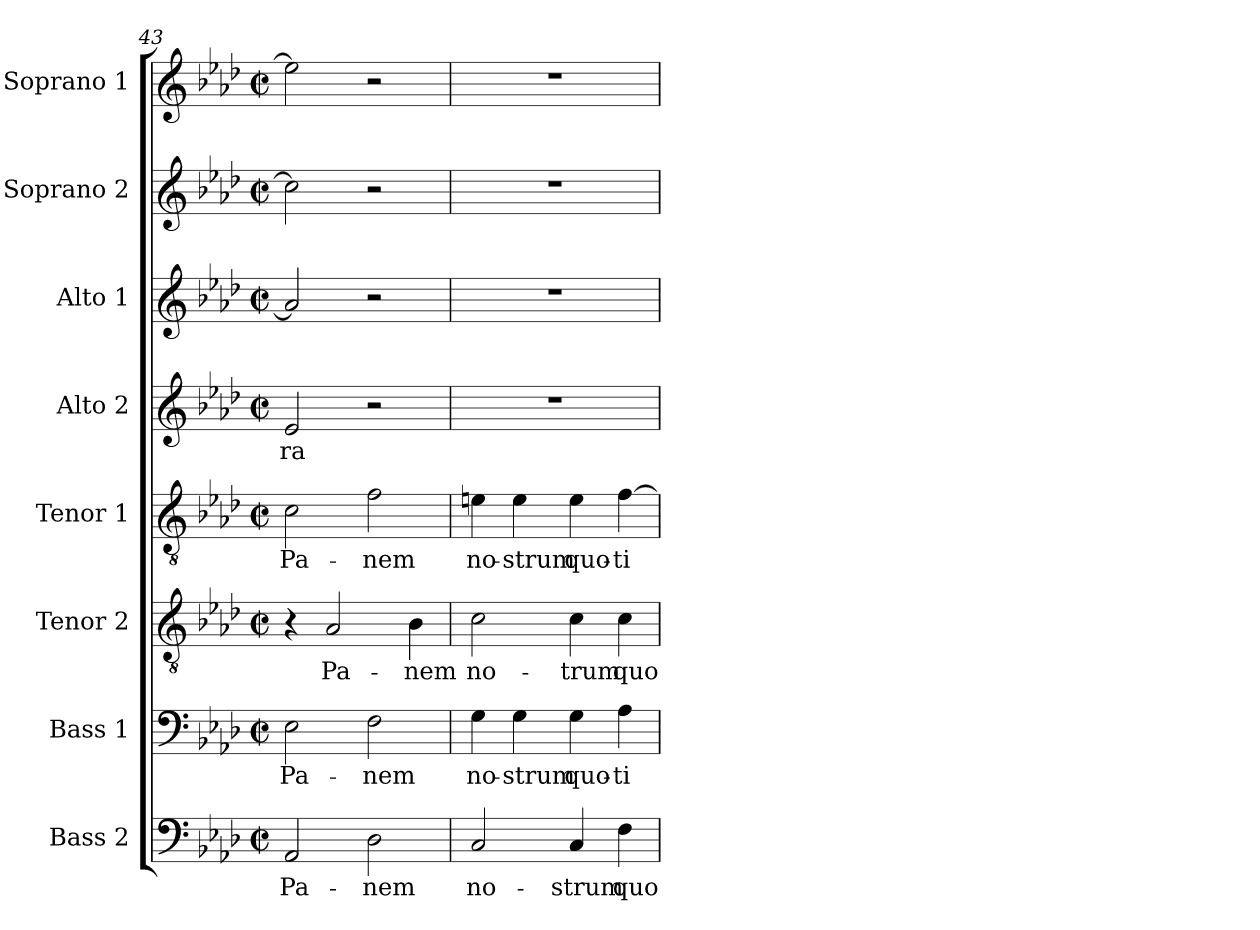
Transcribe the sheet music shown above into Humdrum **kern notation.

**kern	**text	**kern	**text	**kern	**text	**kern	**text	**kern	**text	**kern	**kern	**kern
*part8	*part8	*part7	*part7	*part6	*part6	*part5	*part5	*part4	*part4	*part3	*part2	*part1
*staff8	*staff8	*staff7	*staff7	*staff6	*staff6	*staff5	*staff5	*staff4	*staff4	*staff3	*staff2	*staff1
*I"Bass 2	*	*I"Bass 1	*	*I"Tenor 2	*	*I"Tenor 1	*	*I"Alto 2	*	*I"Alto 1	*I"Soprano 2	*I"Soprano 1
*I'B.2	*	*I'B.1	*	*I'T.2	*	*I'T.1	*	*I'A.2	*	*I'A.1	*I'S.2	*I'S.1
*clefF4	*	*clefF4	*	*clefGv2	*	*clefGv2	*	*clefG2	*	*clefG2	*clefG2	*clefG2
*	*	*	*	*ITrd7c12	*	*ITrd7c12	*	*	*	*	*	*
*k[b-e-a-d-]	*	*k[b-e-a-d-]	*	*k[b-e-a-d-]	*	*k[b-e-a-d-]	*	*k[b-e-a-d-]	*	*k[b-e-a-d-]	*k[b-e-a-d-]	*k[b-e-a-d-]
*A-:	*	*A-:	*	*A-:	*	*A-:	*	*A-:	*	*A-:	*A-:	*A-:
*M2/2	*	*M2/2	*	*M2/2	*	*M2/2	*	*M2/2	*	*M2/2	*M2/2	*M2/2
*met(c|)	*	*met(c|)	*	*met(c|)	*	*met(c|)	*	*met(c|)	*	*met(c|)	*met(c|)	*met(c|)
=43	=43	=43	=43	=43	=43	=43	=43	=43	=43	=43	=43	=43
!	!LO:LY:b:color=#000000	!	!	!	!	!	!	!	!	!	!	!
!	!	!	!LO:LY:b:color=#000000	!	!	!	!	!	!	!	!	!
!	!	!	!	!	!	!	!LO:LY:b:color=#000000	!	!	!	!	!
!	!	!	!	!	!	!	!	!	!LO:LY:b:color=#000000	!	!	!
2AA-i/	Pa-	2E-i\	Pa-	4r	.	2Ci\	Pa-	2e-i/	-ra	2a-i/]	2cci\]	2ee-i\]
!	!	!	!	!	!LO:LY:b:color=#000000	!	!	!	!	!	!	!
.	.	.	.	2AA-i/	Pa-	.	.	.	.	.	.	.
!	!LO:LY:b:color=#000000	!	!	!	!	!	!	!	!	!	!	!
!	!	!	!LO:LY:b:color=#000000	!	!	!	!	!	!	!	!	!
!	!	!	!	!	!	!	!LO:LY:b:color=#000000	!	!	!	!	!
2D-i\	-nem	2Fi\	-nem	.	.	2Fi\	-nem	2r	.	2r	2r	2r
!	!	!	!	!	!LO:LY:b:color=#000000	!	!	!	!	!	!	!
.	.	.	.	4BB-i\	-nem	.	.	.	.	.	.	.
=44	=44	=44	=44	=44	=44	=44	=44	=44	=44	=44	=44	=44
!	!LO:LY:b:color=#000000	!	!	!	!	!	!	!	!	!	!	!
!	!	!	!LO:LY:b:color=#000000	!	!	!	!	!	!	!	!	!
!	!	!	!	!	!LO:LY:b:color=#000000	!	!	!	!	!	!	!
!	!	!	!	!	!	!	!LO:LY:b:color=#000000	!	!	!	!	!
2Ci/	no-	4Gi\	no-	2Ci\	no-	4Eni\	no-	1r	.	1r	1r	1r
!	!	!	!LO:LY:b:color=#000000	!	!	!	!	!	!	!	!	!
!	!	!	!	!	!	!	!LO:LY:b:color=#000000	!	!	!	!	!
.	.	4Gi\	-strum	.	.	4Ei\	-strum	.	.	.	.	.
!	!LO:LY:b:color=#000000	!	!	!	!	!	!	!	!	!	!	!
!	!	!	!LO:LY:b:color=#000000	!	!	!	!	!	!	!	!	!
!	!	!	!	!	!LO:LY:b:color=#000000	!	!	!	!	!	!	!
!	!	!	!	!	!	!	!LO:LY:b:color=#000000	!	!	!	!	!
4Ci/	-strum	4Gi\	quo-	4Ci\	-trum	4Ei\	quo-	.	.	.	.	.
!	!LO:LY:b:color=#000000	!	!	!	!	!	!	!	!	!	!	!
!	!	!	!LO:LY:b:color=#000000	!	!	!	!	!	!	!	!	!
!	!	!	!	!	!LO:LY:b:color=#000000	!	!	!	!	!	!	!
!	!	!	!	!	!	!	!LO:LY:b:color=#000000	!	!	!	!	!
4Fi\	quo-	4A-i\	-ti-	4Ci\	quo-	[4Fi\	-ti-	.	.	.	.	.
=	=	=	=	=	=	=	=	=	=	=	=	=
*-	*-	*-	*-	*-	*-	*-	*-	*-	*-	*-	*-	*-
